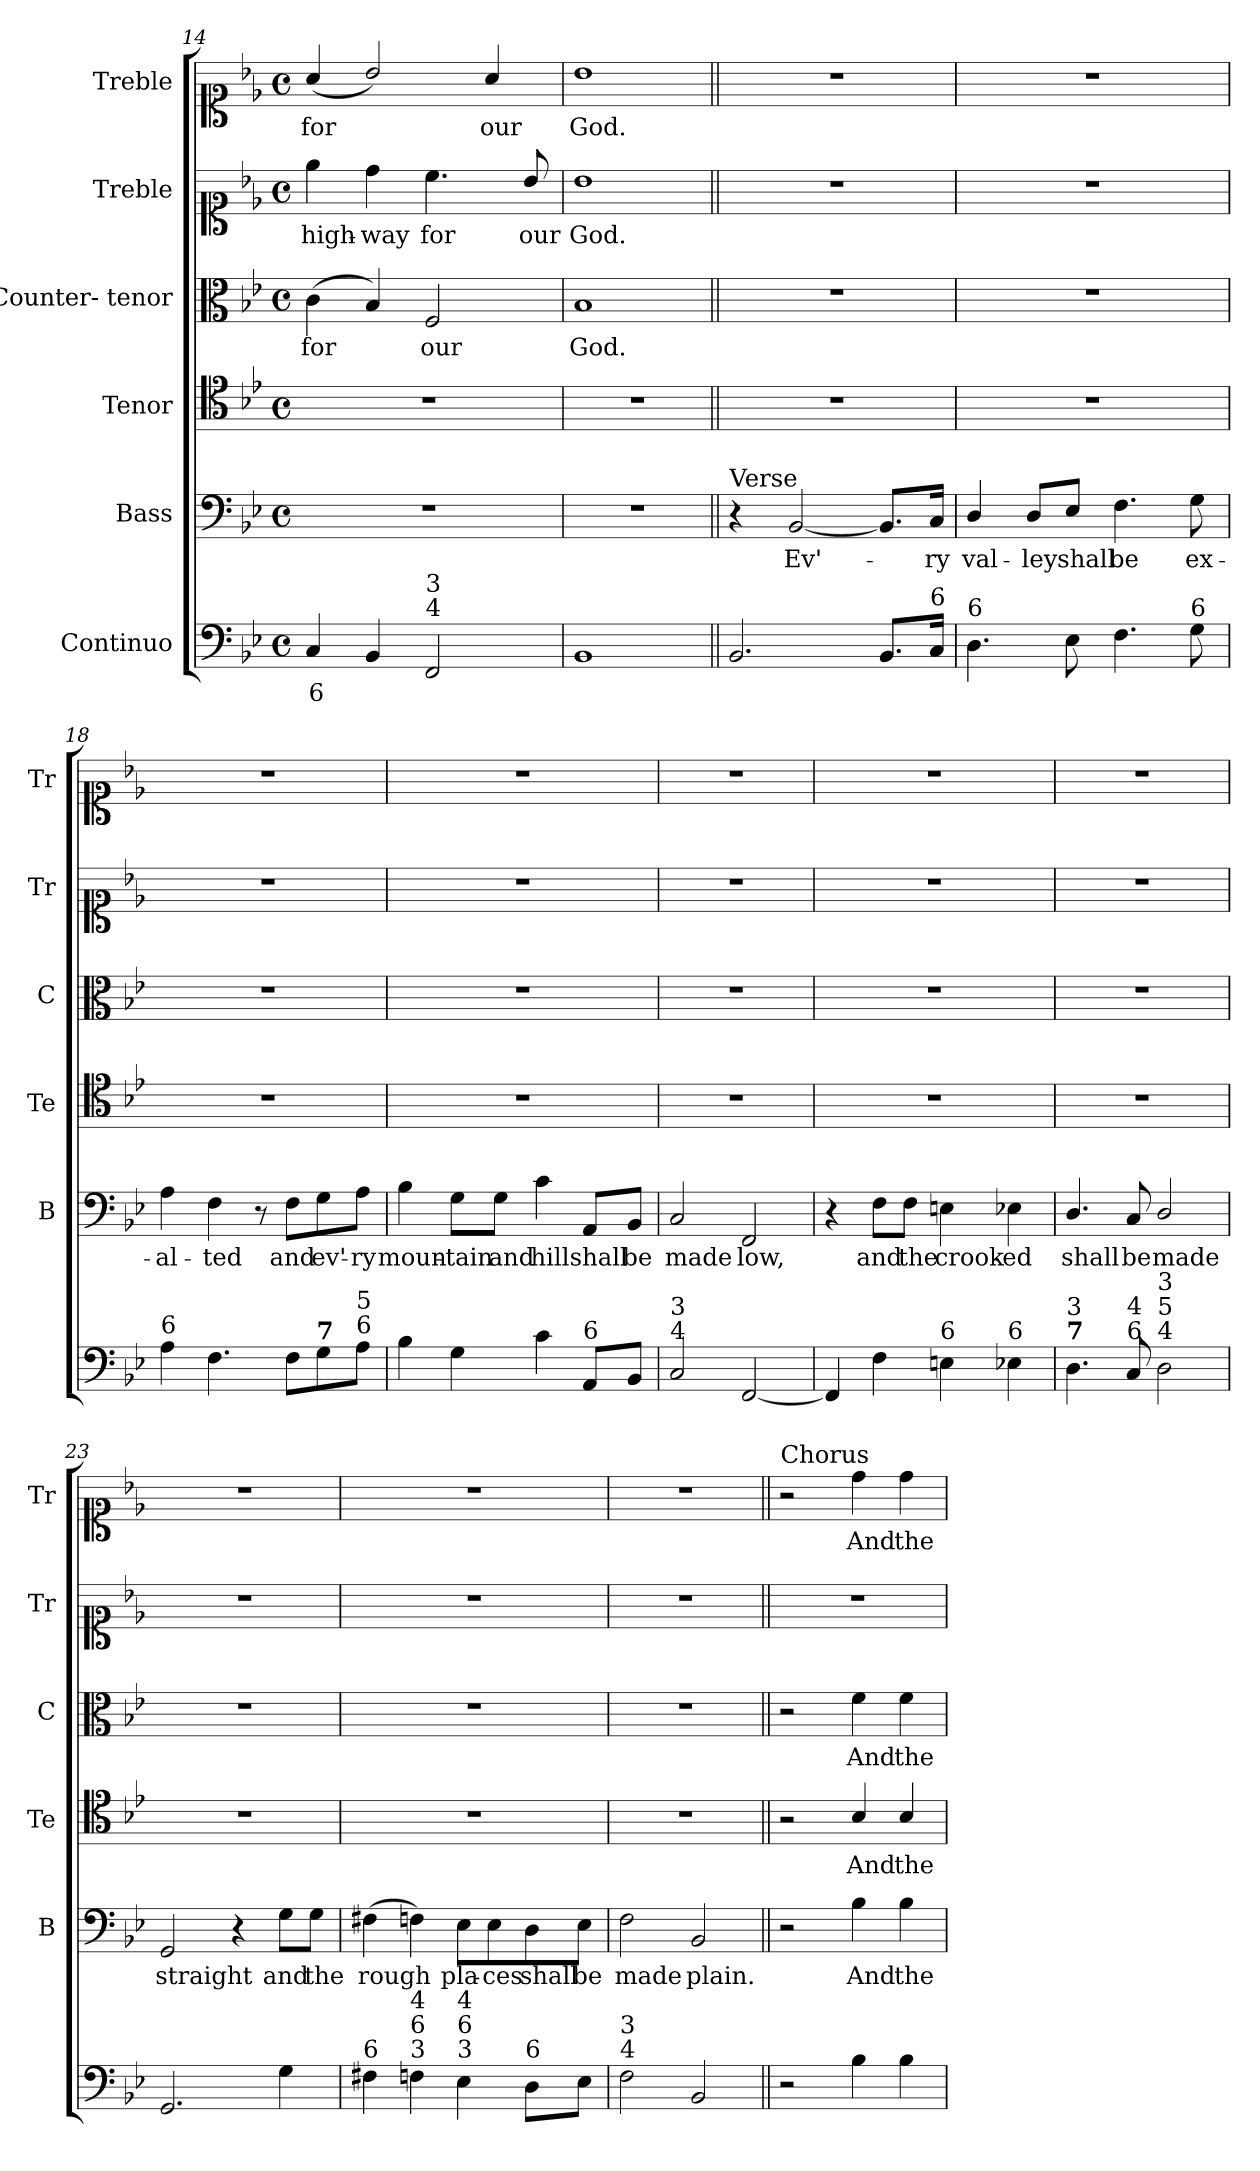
**kern	**text	**kern	**text	**kern	**text	**kern	**text	**kern	**text	**kern	**text
*part6	*part6	*part5	*part5	*part4	*part4	*part3	*part3	*part2	*part2	*part1	*part1
*staff6	*staff6	*staff5	*staff5	*staff4	*staff4	*staff3	*staff3	*staff2	*staff2	*staff1	*staff1
*I"Continuo	*	*I"Bass	*	*I"Tenor	*	*I"Counter- tenor	*	*I"Treble	*	*I"Treble	*
*	*	*I'B	*	*I'Te	*	*I'C	*	*I'Tr	*	*I'Tr	*
*clefF4	*	*clefF4	*	*clefC4	*	*clefC3	*	*clefC1	*	*clefC1	*
*	*	*	*	*ITrd7c12	*	*ITrd7c12	*	*	*	*	*
*k[b-e-]	*	*k[b-e-]	*	*k[b-e-]	*	*k[b-e-]	*	*k[b-e-]	*	*k[b-e-]	*
*B-:	*	*B-:	*	*B-:	*	*B-:	*	*B-:	*	*B-:	*
*M4/4	*	*M4/4	*	*M4/4	*	*M4/4	*	*M4/4	*	*M4/4	*
*met(c)	*	*met(c)	*	*met(c)	*	*met(c)	*	*met(c)	*	*met(c)	*
=14	=14	=14	=14	=14	=14	=14	=14	=14	=14	=14	=14
!	!LO:LY:b	!	!	!	!	!	!LO:LY:b	!	!LO:LY:b	!	!LO:LY:b
4C/	6	1r	.	1r	.	(>4C\	for	4ee-\	high-	(<4a/	for
!	!	!	!	!	!	!	!	!	!LO:LY:b	!	!
4BB-/	.	.	.	.	.	4BB-/)	.	4dd\	-way	2b-/)	.
!LO:TX:a:t=4	!	!	!	!	!	!	!	!	!	!	!
!LO:TX:a:t=3	!	!	!	!	!	!	!	!	!	!	!
!	!	!	!	!	!	!	!LO:LY:b	!	!LO:LY:b	!	!
2FF/	.	.	.	.	.	2FF/	our	4.cc\	for	.	.
!	!	!	!	!	!	!	!	!	!	!	!LO:LY:b
.	.	.	.	.	.	.	.	.	.	4a/	our
!	!	!	!	!	!	!	!	!	!LO:LY:b	!	!
.	.	.	.	.	.	.	.	8b-/	our	.	.
=15	=15	=15	=15	=15	=15	=15	=15	=15	=15	=15	=15
!	!	!	!	!	!	!	!LO:LY:b	!	!LO:LY:b	!	!LO:LY:b
1BB-	.	1r	.	1r	.	1BB-	God.	1b-	God.	1b-	God.
!!LO:LB:g=z
=16||	=16||	=16||	=16||	=16||	=16||	=16||	=16||	=16||	=16||	=16||	=16||
!	!	!LO:TX:a:t=Verse	!	!	!	!	!	!	!	!	!
2.BB-/	.	4r	.	1r	.	1r	.	1r	.	1r	.
!	!	!	!LO:LY:b	!	!	!	!	!	!	!	!
.	.	[2BB-/	Ev'-	.	.	.	.	.	.	.	.
8.BB-/L	.	8.BB-/L]	.	.	.	.	.	.	.	.	.
!LO:TX:a:t=6	!	!	!	!	!	!	!	!	!	!	!
!	!	!	!LO:LY:b	!	!	!	!	!	!	!	!
16C/Jk	.	16C/Jk	-ry	.	.	.	.	.	.	.	.
=17	=17	=17	=17	=17	=17	=17	=17	=17	=17	=17	=17
!LO:TX:a:t=6	!	!	!	!	!	!	!	!	!	!	!
!	!	!	!LO:LY:b	!	!	!	!	!	!	!	!
4.D\	.	4D/	val-	1r	.	1r	.	1r	.	1r	.
!	!	!	!LO:LY:b	!	!	!	!	!	!	!	!
.	.	8D/L	-ley	.	.	.	.	.	.	.	.
!	!	!	!LO:LY:b	!	!	!	!	!	!	!	!
8E-\	.	8E-/J	shall	.	.	.	.	.	.	.	.
!	!	!	!LO:LY:b	!	!	!	!	!	!	!	!
4.F\	.	4.F\	be	.	.	.	.	.	.	.	.
!LO:TX:a:t=6	!	!	!	!	!	!	!	!	!	!	!
!	!	!	!LO:LY:b	!	!	!	!	!	!	!	!
8G\	.	8G\	ex-	.	.	.	.	.	.	.	.
=18	=18	=18	=18	=18	=18	=18	=18	=18	=18	=18	=18
!LO:TX:a:t=6	!	!	!	!	!	!	!	!	!	!	!
!	!	!	!LO:LY:b	!	!	!	!	!	!	!	!
4A\	.	4A\	-al-	1r	.	1r	.	1r	.	1r	.
!	!	!	!LO:LY:b	!	!	!	!	!	!	!	!
4.F\	.	4F\	-ted	.	.	.	.	.	.	.	.
.	.	8r	.	.	.	.	.	.	.	.	.
!	!	!	!LO:LY:b	!	!	!	!	!	!	!	!
8F\L	.	8F\L	and	.	.	.	.	.	.	.	.
!LO:TX:a:B:t=7	!	!	!	!	!	!	!	!	!	!	!
!	!	!	!LO:LY:b	!	!	!	!	!	!	!	!
8G\	.	8G\	ev'-	.	.	.	.	.	.	.	.
!LO:TX:a:t=6	!	!	!	!	!	!	!	!	!	!	!
!LO:TX:a:t=5	!	!	!	!	!	!	!	!	!	!	!
!	!	!	!LO:LY:b	!	!	!	!	!	!	!	!
8A\J	.	8A\J	-ry	.	.	.	.	.	.	.	.
=19	=19	=19	=19	=19	=19	=19	=19	=19	=19	=19	=19
!	!	!	!LO:LY:b	!	!	!	!	!	!	!	!
4B-\	.	4B-\	moun-	1r	.	1r	.	1r	.	1r	.
!	!	!	!LO:LY:b	!	!	!	!	!	!	!	!
4G\	.	8G\L	-tain	.	.	.	.	.	.	.	.
!	!	!	!LO:LY:b	!	!	!	!	!	!	!	!
.	.	8G\J	and	.	.	.	.	.	.	.	.
!	!	!	!LO:LY:b	!	!	!	!	!	!	!	!
4c\	.	4c\	hill	.	.	.	.	.	.	.	.
!LO:TX:a:t=6	!	!	!	!	!	!	!	!	!	!	!
!	!	!	!LO:LY:b	!	!	!	!	!	!	!	!
8AA/L	.	8AA/L	shall	.	.	.	.	.	.	.	.
!	!	!	!LO:LY:b	!	!	!	!	!	!	!	!
8BB-/J	.	8BB-/J	be	.	.	.	.	.	.	.	.
!!LO:PB:g=z
=20	=20	=20	=20	=20	=20	=20	=20	=20	=20	=20	=20
!LO:TX:a:t=4	!	!	!	!	!	!	!	!	!	!	!
!LO:TX:a:t=3	!	!	!	!	!	!	!	!	!	!	!
!	!	!	!LO:LY:b	!	!	!	!	!	!	!	!
2C/	.	2C/	made	1r	.	1r	.	1r	.	1r	.
!	!	!	!LO:LY:b	!	!	!	!	!	!	!	!
[2FF/	.	2FF/	low,	.	.	.	.	.	.	.	.
=21	=21	=21	=21	=21	=21	=21	=21	=21	=21	=21	=21
4FF/]	.	4r	.	1r	.	1r	.	1r	.	1r	.
!	!	!	!LO:LY:b	!	!	!	!	!	!	!	!
4F\	.	8F\L	and	.	.	.	.	.	.	.	.
!	!	!	!LO:LY:b	!	!	!	!	!	!	!	!
.	.	8F\J	the	.	.	.	.	.	.	.	.
!LO:TX:a:t=6	!	!	!	!	!	!	!	!	!	!	!
!	!	!	!LO:LY:b	!	!	!	!	!	!	!	!
4En\	.	4En\	crook-	.	.	.	.	.	.	.	.
!LO:TX:a:t=6	!	!	!	!	!	!	!	!	!	!	!
!	!	!	!LO:LY:b	!	!	!	!	!	!	!	!
4E-X\	.	4E-X\	-ed	.	.	.	.	.	.	.	.
=22	=22	=22	=22	=22	=22	=22	=22	=22	=22	=22	=22
!LO:TX:a:B:t=7	!	!	!	!	!	!	!	!	!	!	!
!LO:TX:a:t=3	!	!	!	!	!	!	!	!	!	!	!
!	!	!	!LO:LY:b	!	!	!	!	!	!	!	!
4.D\	.	4.D/	shall	1r	.	1r	.	1r	.	1r	.
!LO:TX:a:t=6	!	!	!	!	!	!	!	!	!	!	!
!LO:TX:a:t=4	!	!	!	!	!	!	!	!	!	!	!
!	!	!	!LO:LY:b	!	!	!	!	!	!	!	!
8C/	.	8C/	be	.	.	.	.	.	.	.	.
!LO:TX:a:t=4	!	!	!	!	!	!	!	!	!	!	!
!LO:TX:a:t=5	!	!	!	!	!	!	!	!	!	!	!
!LO:TX:a:t=3	!	!	!	!	!	!	!	!	!	!	!
!	!	!	!LO:LY:b	!	!	!	!	!	!	!	!
2D\	.	2D/	made	.	.	.	.	.	.	.	.
!!LO:LB:g=z
=23	=23	=23	=23	=23	=23	=23	=23	=23	=23	=23	=23
!	!	!	!LO:LY:b	!	!	!	!	!	!	!	!
2.GG/	.	2GG/	straight	1r	.	1r	.	1r	.	1r	.
.	.	4r	.	.	.	.	.	.	.	.	.
!	!	!	!LO:LY:b	!	!	!	!	!	!	!	!
4G\	.	8G\L	and	.	.	.	.	.	.	.	.
!	!	!	!LO:LY:b	!	!	!	!	!	!	!	!
.	.	8G\J	the	.	.	.	.	.	.	.	.
=24	=24	=24	=24	=24	=24	=24	=24	=24	=24	=24	=24
!LO:TX:a:t=6	!	!	!	!	!	!	!	!	!	!	!
!	!	!	!LO:LY:b	!	!	!	!	!	!	!	!
4F#X\	.	(>4F#X\	rough	1r	.	1r	.	1r	.	1r	.
!LO:TX:a:t=3	!	!	!	!	!	!	!	!	!	!	!
!LO:TX:a:t=6	!	!	!	!	!	!	!	!	!	!	!
!LO:TX:a:t=4	!	!	!	!	!	!	!	!	!	!	!
4Fn\	.	4Fn\)	.	.	.	.	.	.	.	.	.
!LO:TX:a:t=3	!	!	!	!	!	!	!	!	!	!	!
!LO:TX:a:t=6	!	!	!	!	!	!	!	!	!	!	!
!LO:TX:a:t=4	!	!	!	!	!	!	!	!	!	!	!
!	!	!	!LO:LY:b	!	!	!	!	!	!	!	!
4E-\	.	8E-\L	pla-	.	.	.	.	.	.	.	.
!	!	!	!LO:LY:b	!	!	!	!	!	!	!	!
.	.	8E-\	-ces	.	.	.	.	.	.	.	.
!LO:TX:a:t=6	!	!	!	!	!	!	!	!	!	!	!
!	!	!	!LO:LY:b	!	!	!	!	!	!	!	!
8D\L	.	8D\	shall	.	.	.	.	.	.	.	.
!	!	!	!LO:LY:b	!	!	!	!	!	!	!	!
8E-\J	.	8E-\J	be	.	.	.	.	.	.	.	.
=25	=25	=25	=25	=25	=25	=25	=25	=25	=25	=25	=25
!LO:TX:a:t=4	!	!	!	!	!	!	!	!	!	!	!
!LO:TX:a:t=3	!	!	!	!	!	!	!	!	!	!	!
!	!	!	!LO:LY:b	!	!	!	!	!	!	!	!
2F\	.	2F\	made	1r	.	1r	.	1r	.	1r	.
!	!	!	!LO:LY:b	!	!	!	!	!	!	!	!
2BB-/	.	2BB-/	plain.	.	.	.	.	.	.	.	.
!!LO:PB:g=z
=26||	=26||	=26||	=26||	=26||	=26||	=26||	=26||	=26||	=26||	=26||	=26||
!	!	!	!	!	!	!	!	!	!	!LO:TX:a:t=Chorus	!
2r	.	2r	.	2r	.	2r	.	1r	.	2r	.
!	!	!	!LO:LY:b	!	!LO:LY:b	!	!LO:LY:b	!	!	!	!LO:LY:b
4B-\	.	4B-\	And	4BB-/	And	4F\	And	.	.	4dd\	And
!	!	!	!LO:LY:b	!	!LO:LY:b	!	!LO:LY:b	!	!	!	!LO:LY:b
4B-\	.	4B-\	the	4BB-/	the	4F\	the	.	.	4dd\	the
=	=	=	=	=	=	=	=	=	=	=	=
*-	*-	*-	*-	*-	*-	*-	*-	*-	*-	*-	*-
